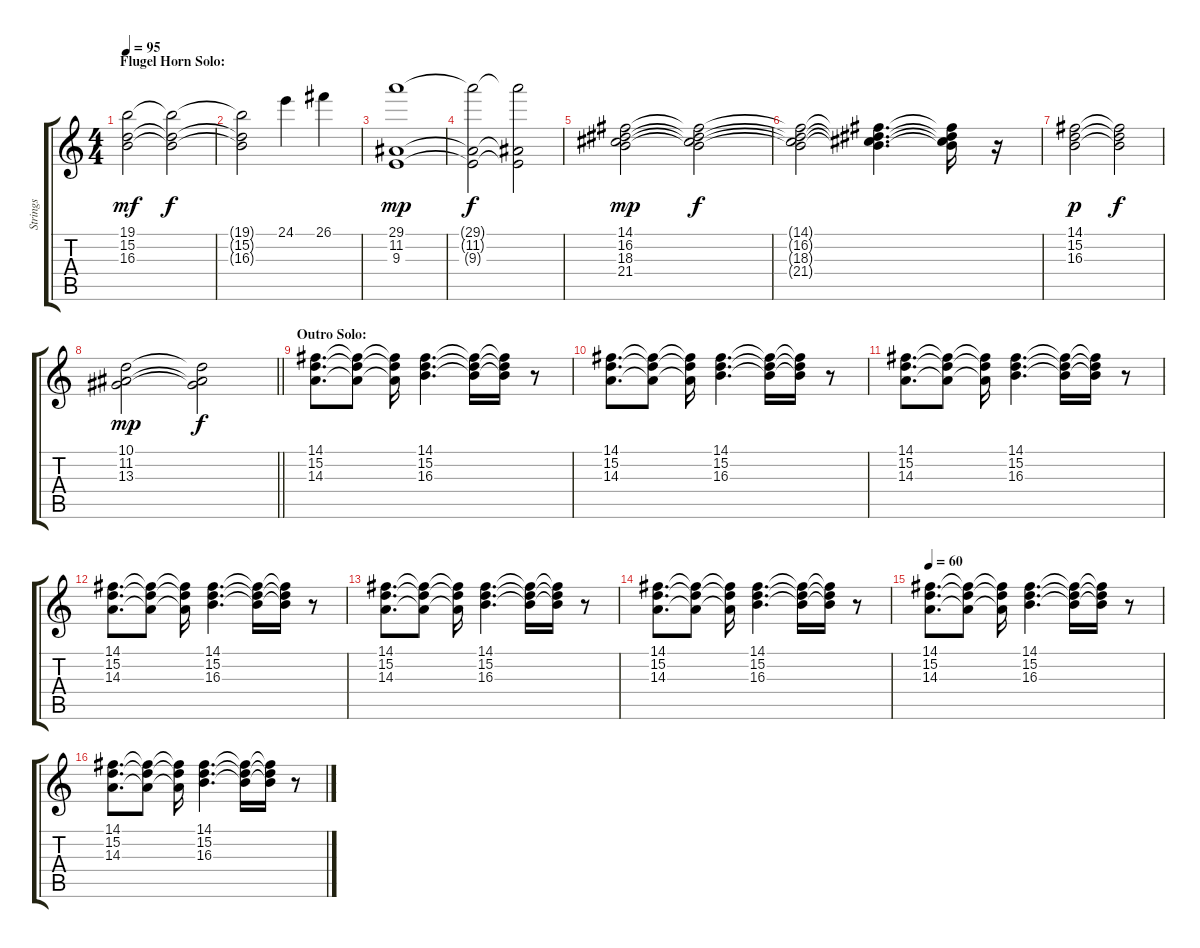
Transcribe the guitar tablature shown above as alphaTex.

\track ("Strings " "Strings ") {instrument stringensemble1 bank 3}
\staff {score tabs}
\tuning (E4 B3 G3 D3 A2 E2) {hide}
\ts (4 4)
\section ("" "Flugel Horn Solo:")
\tempo 95
\clef g2
\ks c
(19.1 15.2 16.3).2{dy mf volume 8 instrument stringensemble1} (19.1{t} 15.2{t} 16.3{t}).2{dy f} |
(19.1{t} 15.2{t} 16.3{t}).2 24.1.4 26.1.4 |
(29.1 11.2 9.3).1{dy mp} |
(29.1{t} 11.2{t} 9.3{t}).2{dy f} (29.1{t} 11.2{t} 9.3{t}).2 |
(14.1 16.2 18.3 21.4).2{dy mp} (14.1{t} 16.2{t} 18.3{t} 21.4{t}).2{dy f} |
(14.1{t} 16.2{t} 18.3{t} 21.4{t}).2 (14.1{t} 16.2{t} 18.3{t} 21.4{t}).4{d} (14.1{t} 16.2{t} 18.3{t} 21.4{t}).16 r.16 |
(14.1 15.2 16.3).2{dy p} (14.1{t} 15.2{t} 16.3{t}).2{dy f} |
\barLineRight lightlight
(10.1 11.2 13.3).2{dy mp} (10.1{t} 11.2{t} 13.3{t}).2{dy f} |
\section ("" "Outro Solo:")
(14.1 15.2 14.3).8{d volume 8 balance 8 instrument stringensemble1} (14.1{t} 15.2{t} 14.3{t}).8 (14.1{t} 15.2{t} 14.3{t}).16 (14.1 15.2 16.3).4{d} (14.1{t} 15.2{t} 16.3{t}).16 (14.1{t} 15.2{t} 16.3{t}).16 r.8 |
(14.1 15.2 14.3).8{d} (14.1{t} 15.2{t} 14.3{t}).8 (14.1{t} 15.2{t} 14.3{t}).16 (14.1 15.2 16.3).4{d} (14.1{t} 15.2{t} 16.3{t}).16 (14.1{t} 15.2{t} 16.3{t}).16 r.8 |
(14.1 15.2 14.3).8{d} (14.1{t} 15.2{t} 14.3{t}).8 (14.1{t} 15.2{t} 14.3{t}).16 (14.1 15.2 16.3).4{d} (14.1{t} 15.2{t} 16.3{t}).16 (14.1{t} 15.2{t} 16.3{t}).16 r.8 |
(14.1 15.2 14.3).8{d} (14.1{t} 15.2{t} 14.3{t}).8 (14.1{t} 15.2{t} 14.3{t}).16 (14.1 15.2 16.3).4{d} (14.1{t} 15.2{t} 16.3{t}).16 (14.1{t} 15.2{t} 16.3{t}).16 r.8 |
(14.1 15.2 14.3).8{d} (14.1{t} 15.2{t} 14.3{t}).8 (14.1{t} 15.2{t} 14.3{t}).16 (14.1 15.2 16.3).4{d} (14.1{t} 15.2{t} 16.3{t}).16 (14.1{t} 15.2{t} 16.3{t}).16 r.8 |
(14.1 15.2 14.3).8{d} (14.1{t} 15.2{t} 14.3{t}).8 (14.1{t} 15.2{t} 14.3{t}).16 (14.1 15.2 16.3).4{d} (14.1{t} 15.2{t} 16.3{t}).16 (14.1{t} 15.2{t} 16.3{t}).16 r.8 |
\tempo 60
(14.1 15.2 14.3).8{d} (14.1{t} 15.2{t} 14.3{t}).8 (14.1{t} 15.2{t} 14.3{t}).16 (14.1 15.2 16.3).4{d} (14.1{t} 15.2{t} 16.3{t}).16 (14.1{t} 15.2{t} 16.3{t}).16 r.8 |
(14.1 15.2 14.3).8{d} (14.1{t} 15.2{t} 14.3{t}).8 (14.1{t} 15.2{t} 14.3{t}).16 (14.1 15.2 16.3).4{d} (14.1{t} 15.2{t} 16.3{t}).16 (14.1{t} 15.2{t} 16.3{t}).16 r.8
